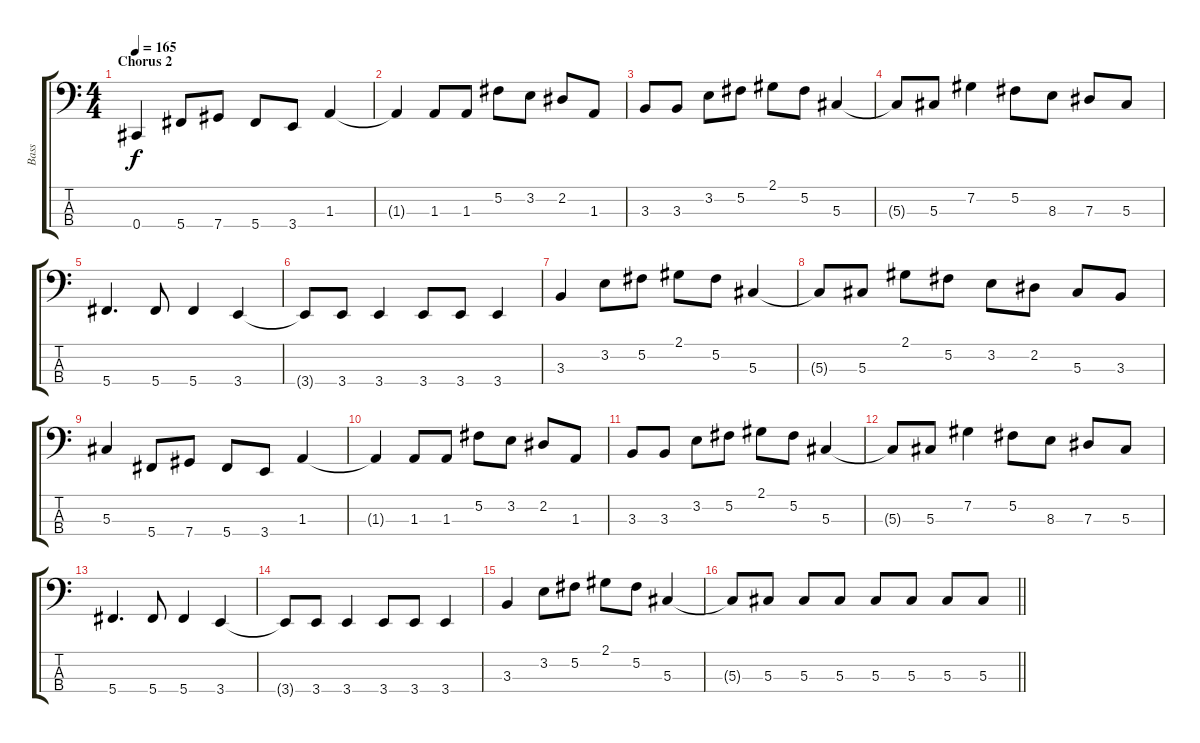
\track ("Bass" "Bass") {instrument electricbassfinger}
\staff {score tabs}
\tuning (Gb2 Db2 Ab1 Db1) {hide}
\ts (4 4)
\section ("" "Chorus 2")
\tempo 165
\clef f4
\ks c
0.4.4{dy f} 5.4.8 7.4.8 5.4.8 3.4.8 1.3.4 |
1.3{t}.4 1.3.8 1.3.8 5.2.8 3.2.8 2.2.8 1.3.8 |
3.3.8 3.3.8 3.2.8 5.2.8 2.1.8 5.2.8 5.3.4 |
5.3{t}.8 5.3.8 7.2.4 5.2.8 8.3.8 7.3.8 5.3.8 |
5.4.4{d} 5.4.8 5.4.4 3.4.4 |
3.4{t}.8 3.4.8 3.4.4 3.4.8 3.4.8 3.4.4 |
3.3.4 3.2.8 5.2.8 2.1.8 5.2.8 5.3.4 |
5.3{t}.8 5.3.8 2.1.8 5.2.8 3.2.8 2.2.8 5.3.8 3.3.8 |
5.3.4 5.4.8 7.4.8 5.4.8 3.4.8 1.3.4 |
1.3{t}.4 1.3.8 1.3.8 5.2.8 3.2.8 2.2.8 1.3.8 |
3.3.8 3.3.8 3.2.8 5.2.8 2.1.8 5.2.8 5.3.4 |
5.3{t}.8 5.3.8 7.2.4 5.2.8 8.3.8 7.3.8 5.3.8 |
5.4.4{d} 5.4.8 5.4.4 3.4.4 |
3.4{t}.8 3.4.8 3.4.4 3.4.8 3.4.8 3.4.4 |
3.3.4 3.2.8 5.2.8 2.1.8 5.2.8 5.3.4 |
\barLineRight lightlight
5.3{t}.8 5.3.8 5.3.8 5.3.8 5.3.8 5.3.8 5.3.8 5.3.8
